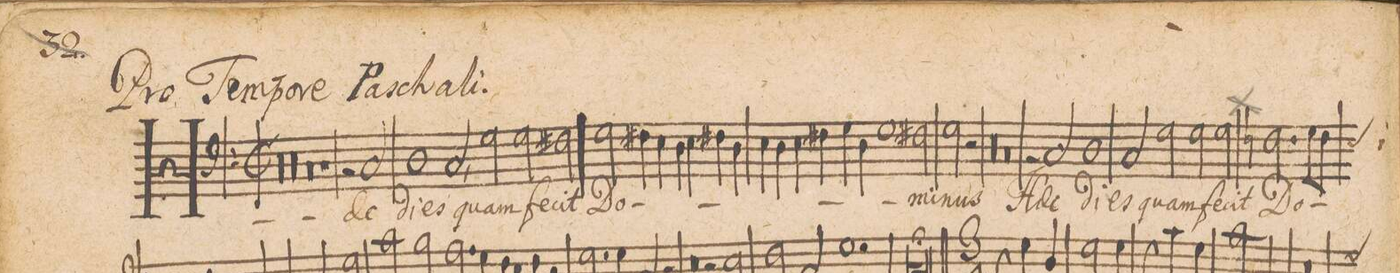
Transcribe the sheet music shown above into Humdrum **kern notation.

**kern	**text
*I"Bassus.	*
*clefF4	*
*k[]	*
*met(c|)	*
*M2/1	*
00r	.
=2-	=2-
=3-	=3-
00r	.
=4-	=4-
=5-	=5-
0r	.
=6-	=6-
1r	.
2r	.
2C/	Haec
=7-	=7-
1D\	di-
2C,/	-es
*2\right	*
2G\	quam
=8-	=8-
2G\	fe-
2F#X\	-cit
2G\	Do-
4F#X\	.
4E\	.
=9-	=9-
4D\	.
4E\	.
4F#X\	.
4D\	.
4E\	.
4D\	.
4E\	.
4F#X\	.
=10-	=10-
4G\	.
4D\	.
1G\	.
2F#X\	-mi-
=11-	=11-
2G\	-nus
2r	.
00r	.
=12-	=12-
=13-	=13-
0r	.
=14-	=14-
2r	.
2C/	Haec
=15-	=15-
1D\	di-
2C/	-es
2G\	quam
=16-	=16-
2G\	fe-
2G\	-cit
2.Fn\	Do-
8G\L	.
*custos:E	*
8F\J	.
*-	*-
